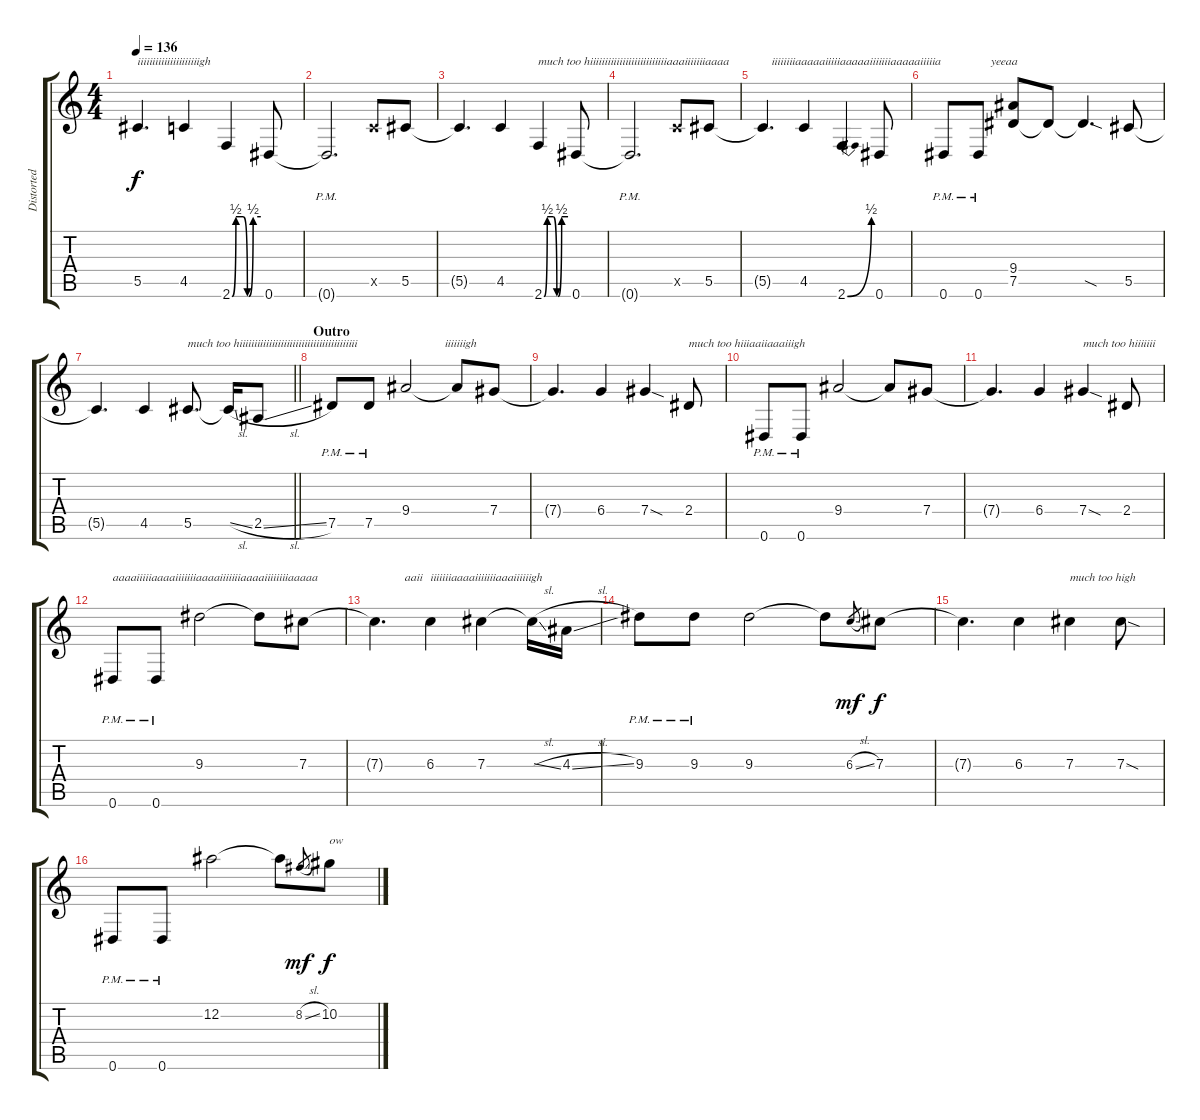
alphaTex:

\track ("Distorted" "Distorted") {instrument distortionguitar}
\staff {score tabs}
\tuning (Eb4 Bb3 Gb3 Db3 Ab2 Eb2) {hide}
\ts (4 4)
\tempo 136
\clef g2
\ks c
5.5{t}.4{d txt "iiiiiiiiiiiiiiiiiiiiigh" dy f} 4.5.4 2.6{be (custom 0 0 8 2 23 2 32 0 35 0 44 2 60 2)}.4 0.6.8 |
0.6{pm t}.2{d} 4.5{x}.8 5.5.8 |
5.5{t}.4{d} 4.5.4 2.6{be (custom 0 0 8 2 23 2 32 0 35 0 44 2 60 2)}.4{txt "much too hiiiiiiiiiiiiiiiiiiiiiiiiiiaaaiiiiiiiaaaa"} 0.6.8 |
0.6{pm t}.2{d volume 4} 4.5{x}.8 5.5.8 |
5.5{t}.4{d txt "   iiiiiiiiaaaaaiiiiiaaaaaiiiiiiiaaaaaiiiiia"} 4.5.4 2.6{be (bend 0 0 60 2)}.4 0.6.8 |
0.6{pm}.8 0.6{pm}.8{txt "    yeeaa"} (9.4 7.5).8 7.5{t}.8 7.5{sod t}.4{d} 5.5.8 |
\barLineRight lightlight
5.5{t}.4{d} 4.5.4 5.5.8{d txt "much too hiiiiiiiiiiiiiiiiiiiiiiiiiiiiiiiiiiiiiiii"} 5.5{sl t}.16 2.5{sl}.8 |
\section ("" "Outro")
7.5{pm}.8{volume 2} 7.5{pm}.8 9.4.2{txt "             iiiiiiigh"} 9.4{t}.8 7.4.8 |
7.4{t}.4{d} 6.4.4 7.4{sod}.4 2.4.8{txt "much too hiiiaaiiaaaiiigh"} |
0.6{pm}.8 0.6{pm}.8 9.4.2 9.4{t}.8 7.4.8 |
7.4{t}.4{d} 6.4.4 7.4{sod}.4{txt "much too hiiiiiii"} 2.4.8 |
0.6{pm}.8{txt "aaaaiiiiiaaaaiiiiiiiaaaaiiiiiiiaaaaiiiiiiiiaaaaa"} 0.6{pm}.8 9.3.2 9.3{t}.8 7.3.8 |
7.3{t}.4{d txt "          aaii"} 6.3.4{txt "iiiiiiiaaaaiiiiiiiaaaiiiiiigh"} 7.3.4 7.3{sl t}.16 4.3{sl}.16 |
9.3{pm}.8 9.3{pm}.8 9.3.2 9.3{t}.8 6.3{sl}.8{gr dy mf} 7.3.8{dy f} |
7.3{t}.4{d} 6.3.4{volume 1} 7.3.4{txt "much too high"} 7.3{sod}.8 |
0.6{pm}.8 0.6{pm}.8 12.2.2 12.2{t}.8 8.2{sl}.8{gr dy mf} 10.2.8{txt "ow" dy f}
